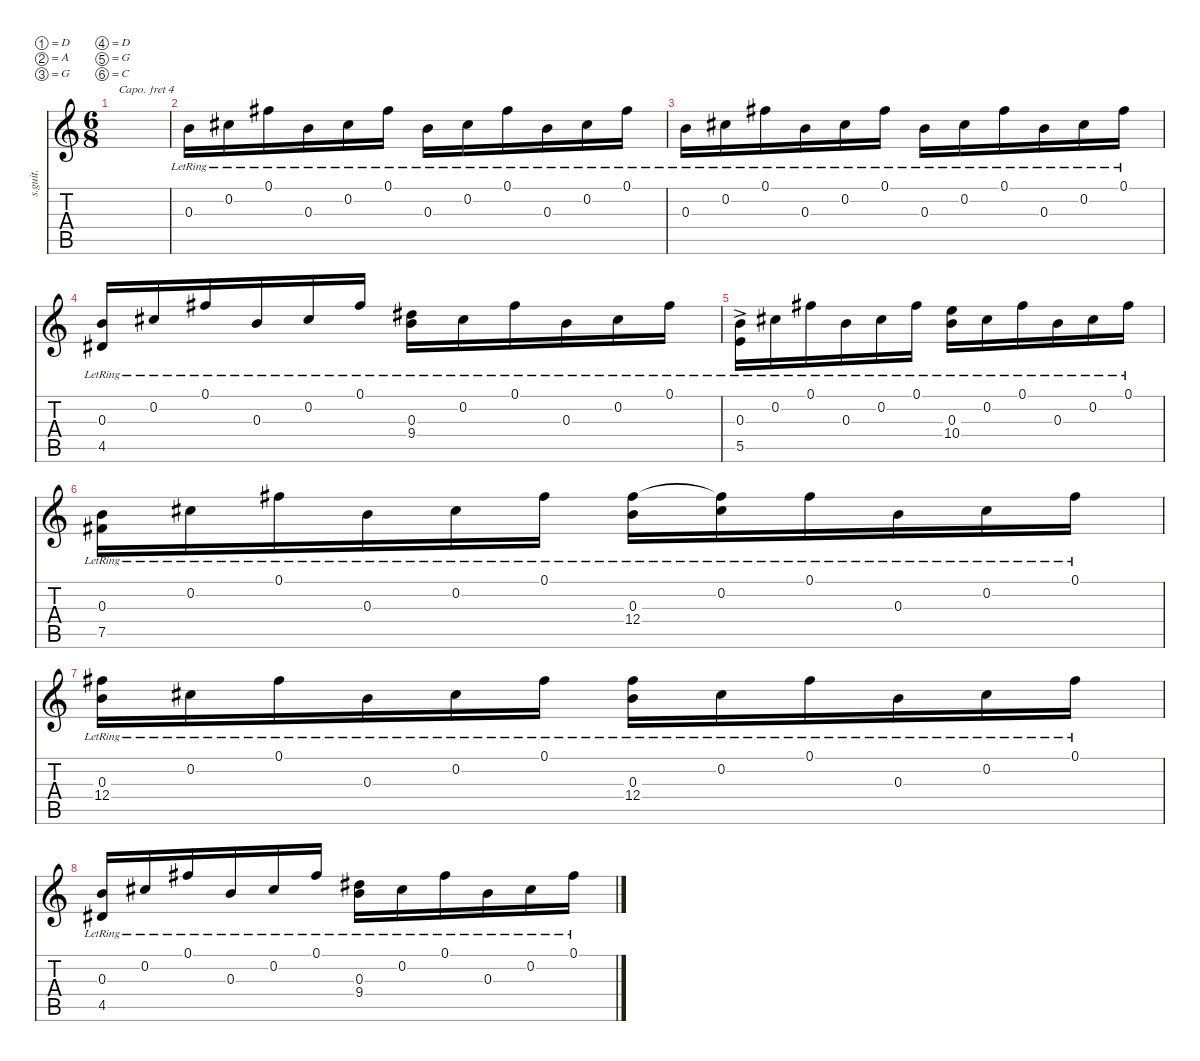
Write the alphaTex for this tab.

\defaultSystemsLayout 4
\hideDynamics
\bracketExtendMode nobrackets
\otherSystemsTrackNameOrientation horizontal
\track ("Steel Guitar" "s.guit.") {multiBarRest instrument acousticguitarsteel}
\staff {score tabs}
\capo 4
\tuning (D4 A3 G3 D3 G2 C2)
\ts (6 8)
\beaming (8 3 3)
\tempo (100 hide)
\clef g2
\ks c
|
0.3{lr}.16 0.2{lr}.16 0.1{lr}.16 0.3{lr}.16 0.2{lr}.16 0.1{lr}.16 0.3{lr}.16 0.2{lr}.16 0.1{lr}.16 0.3{lr}.16 0.2{lr}.16 0.1{lr}.16 |
0.3{lr}.16 0.2{lr}.16 0.1{lr}.16 0.3{lr}.16 0.2{lr}.16 0.1{lr}.16 0.3{lr}.16 0.2{lr}.16 0.1{lr}.16 0.3{lr}.16 0.2{lr}.16 0.1{lr}.16 |
(0.3{lr} 4.5{lr}).16 0.2{lr}.16 0.1{lr}.16 0.3{lr}.16 0.2{lr}.16 0.1{lr}.16 (0.3{lr} 9.4{lr}).16 0.2{lr}.16 0.1{lr}.16 0.3{lr}.16 0.2{lr}.16 0.1{lr}.16 |
(0.3{lr} 5.5{ac lr}).16 0.2{lr}.16 0.1{lr}.16 0.3{lr}.16 0.2{lr}.16 0.1{lr}.16 (0.3{lr} 10.4{lr}).16 0.2{lr}.16 0.1{lr}.16 0.3{lr}.16 0.2{lr}.16 0.1{lr}.16 |
(0.3{lr} 7.5{lr}).16 0.2{lr}.16 0.1{lr}.16 0.3{lr}.16 0.2{lr}.16 0.1{lr}.16 (0.3{lr} 12.4{lr}).16 (0.2{lr} 12.4{lr t}).16 0.1{lr}.16 0.3{lr}.16 0.2{lr}.16 0.1{lr}.16 |
(0.3{lr} 12.4{lr}).16 0.2{lr}.16 0.1{lr}.16 0.3{lr}.16 0.2{lr}.16 0.1{lr}.16 (0.3{lr} 12.4{lr}).16 0.2{lr}.16 0.1{lr}.16 0.3{lr}.16 0.2{lr}.16 0.1{lr}.16 |
(0.3{lr} 4.5{lr}).16 0.2{lr}.16 0.1{lr}.16 0.3{lr}.16 0.2{lr}.16 0.1{lr}.16 (0.3{lr} 9.4{lr}).16 0.2{lr}.16 0.1{lr}.16 0.3{lr}.16 0.2{lr}.16 0.1{lr}.16
